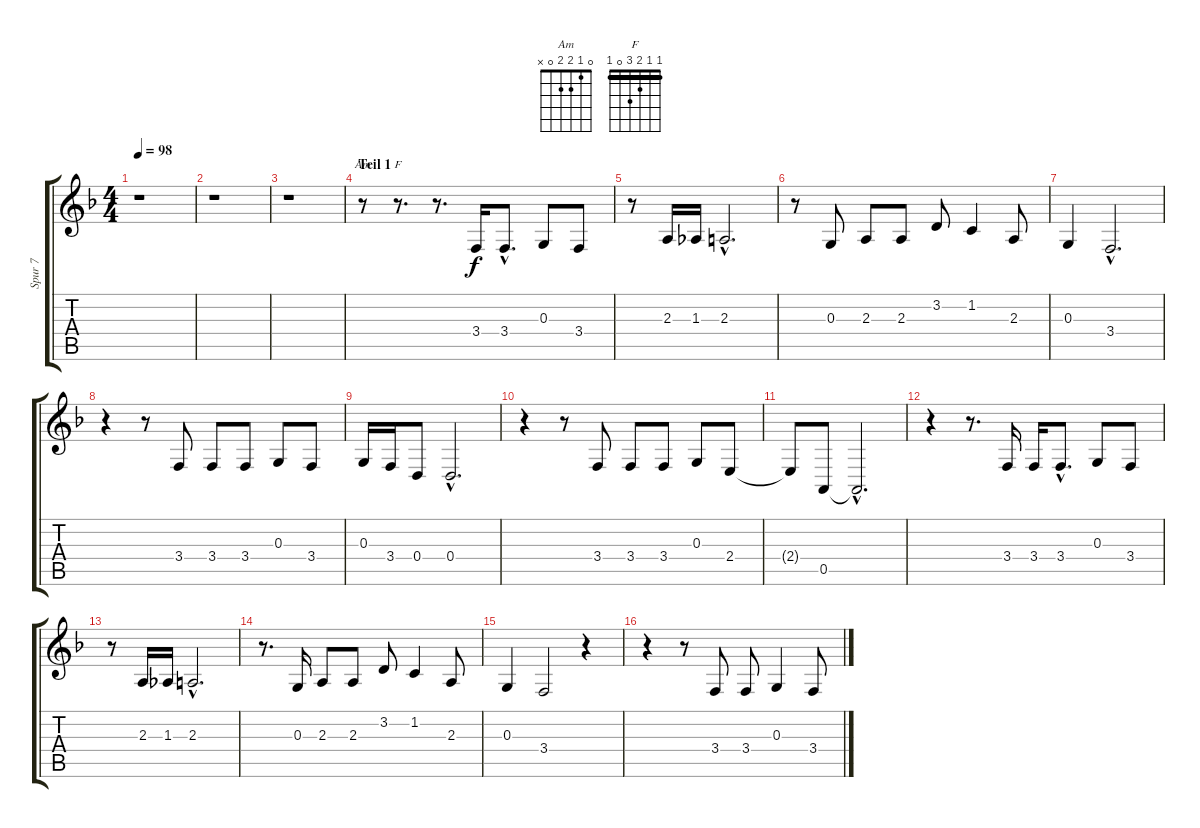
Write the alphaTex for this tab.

\track ("Spur 7" "Spur 7") {instrument reversecymbal}
\staff {score tabs}
\tuning (E4 B3 G3 D3 A2 E2) {hide}
\chord ("Am" 0 1 2 2 0 x)
\chord ("F" 1 1 2 3 0 1) {barre 1}
\ts (4 4)
\tempo 98
\clef g2
\ks dminor
r.1{dy f instrument reversecymbal} |
r.1 |
r.1 |
\section ("" "Teil 1")
r.8{ch "Am"} r.8{d ch "F"} r.8{d} 3.4.16 3.4{hac}.8{d} 0.3.8 3.4.8 |
r.8 2.3.16 1.3.16 2.3{hac}.2{d} |
r.8 0.3.8 2.3.8 2.3.8 3.2.8 1.2.4 2.3.8 |
0.3.4 3.4{hac}.2{d} |
r.4 r.8 3.4.8 3.4.8 3.4.8 0.3.8 3.4.8 |
0.3.16 3.4.16 0.4.8 0.4{hac}.2{d} |
r.4 r.8 3.4.8 3.4.8 3.4.8 0.3.8 2.4.8 |
2.4{t}.8 0.5.8 0.5{hac t}.2{d} |
r.4 r.8{d} 3.4.16 3.4.16 3.4{hac}.8{d} 0.3.8 3.4.8 |
r.8 2.3.16 1.3.16 2.3{hac}.2{d} |
r.8{d} 0.3.16 2.3.8 2.3.8 3.2.8 1.2.4 2.3.8 |
0.3.4 3.4.2 r.4 |
r.4 r.8 3.4.8 3.4.8 0.3.4 3.4.8
